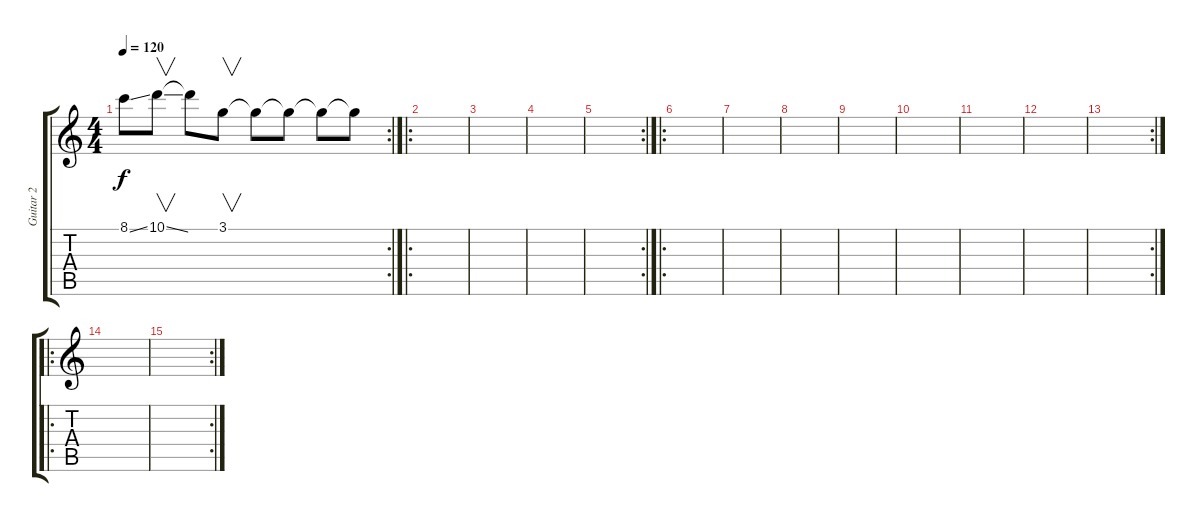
\track ("Guitar 2" "Guitar 2") {instrument electricguitarjazz}
\staff {score tabs}
\tuning (E4 B3 G3 D3 A2 E2) {hide}
\rc 2
\ts (4 4)
\tempo 120
\clef g2
\ks c
8.1{ss}.8{dy f} 10.1{ss}.8{v} 10.1{t}.8 3.1.8{v} 3.1{t}.8 3.1{t}.8 3.1{t}.8 3.1{t}.8 |
\ro
|
|
|
\rc 2
|
\ro
|
|
|
|
|
|
|
\rc 2
|
\ro
|
\rc 2
